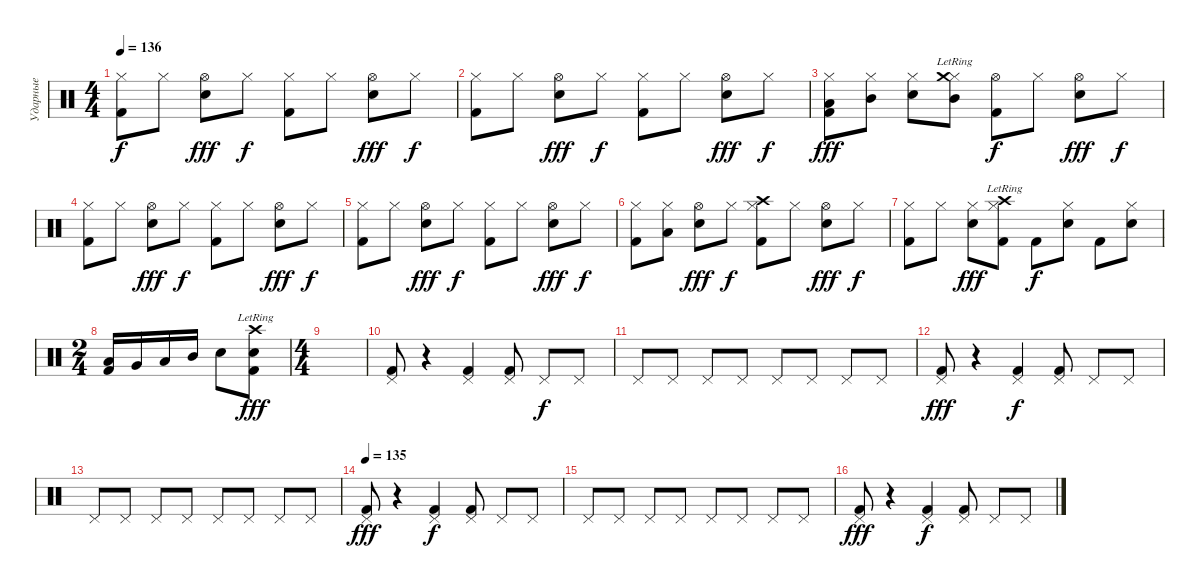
\track ("Ударные" "Ударные") {instrument percussion}
\staff {score}
\articulation defaults
\ts (4 4)
\tempo 136
\clef neutral
\ks c
("Hi-Hat (closed)" "Kick (hit) 2").8{dy f} "Hi-Hat (closed)".8 ("Hi-Hat (open)" "Snare (hit) 2").8{dy fff} "Hi-Hat (closed)".8{dy f} ("Hi-Hat (closed)" "Kick (hit) 2").8 "Hi-Hat (closed)".8 ("Hi-Hat (open)" "Snare (hit) 2").8{dy fff} "Hi-Hat (closed)".8{dy f} |
("Hi-Hat (closed)" "Kick (hit) 2").8 "Hi-Hat (closed)".8 ("Hi-Hat (open)" "Snare (hit) 2").8{dy fff} "Hi-Hat (closed)".8{dy f} ("Hi-Hat (closed)" "Kick (hit) 2").8 "Hi-Hat (closed)".8 ("Hi-Hat (open)" "Snare (hit) 2").8{dy fff} "Hi-Hat (closed)".8{dy f} |
("Hi-Hat (closed)" "Kick (hit) 2" "Low Floor Tom (hit)").8{dy fff} ("Hi-Hat (closed)" "Mid Tom (hit)").8 ("Hi-Hat (closed)" "Snare (hit) 2").8 ("Hi-Hat (closed)" "Mid Tom (hit)" "Crash medium (hit)"{lr}).8 ("Hi-Hat (open)" "Kick (hit) 2").8{dy f} "Hi-Hat (closed)".8 ("Hi-Hat (open)" "Snare (hit) 2").8{dy fff} "Hi-Hat (closed)".8{dy f} |
("Hi-Hat (closed)" "Kick (hit) 2").8 "Hi-Hat (closed)".8 ("Hi-Hat (open)" "Snare (hit) 2").8{dy fff} "Hi-Hat (closed)".8{dy f} ("Hi-Hat (closed)" "Kick (hit) 2").8 "Hi-Hat (closed)".8 ("Hi-Hat (open)" "Snare (hit) 2").8{dy fff} "Hi-Hat (closed)".8{dy f} |
("Hi-Hat (closed)" "Kick (hit) 2").8 "Hi-Hat (closed)".8 ("Hi-Hat (open)" "Snare (hit) 2").8{dy fff} "Hi-Hat (closed)".8{dy f} ("Hi-Hat (closed)" "Kick (hit) 2").8 "Hi-Hat (closed)".8 ("Hi-Hat (open)" "Snare (hit) 2").8{dy fff} "Hi-Hat (closed)".8{dy f} |
("Hi-Hat (closed)" "Kick (hit) 2").8 ("Hi-Hat (closed)" "Low Tom (hit)").8 ("Hi-Hat (open)" "Snare (hit) 2").8{dy fff} "Hi-Hat (closed)".8{dy f} ("Hi-Hat (closed)" "Kick (hit) 2" "Crash high (hit)").8 "Hi-Hat (closed)".8 ("Hi-Hat (open)" "Snare (hit) 2").8{dy fff} "Hi-Hat (closed)".8{dy f} |
("Hi-Hat (closed)" "Kick (hit) 2").8 "Hi-Hat (closed)".8 ("Hi-Hat (closed)" "Snare (hit) 2").8{dy fff} ("Hi-Hat (closed)" "Kick (hit) 2" "Crash high (hit)"{lr}).8 "Kick (hit) 2".8{dy f} ("Hi-Hat (closed)" "Snare (hit) 2").8 "Kick (hit) 2".8 ("Hi-Hat (closed)" "Snare (hit) 2").8 |
\ts (2 4)
("Low Floor Tom (hit)" "Kick (hit) 2").16 "Very Low Tom (hit)".16 "Low Tom (hit)".16 "Mid Tom (hit)".16 "Snare (hit) 2".8 ("Snare (hit) 2" "Crash high (hit)"{lr} "Kick (hit) 2").8{dy fff} |
\ts (4 4)
|
("Pedal Hi-Hat (hit)" "Kick (hit) 2").8 r.4 ("Pedal Hi-Hat (hit)" "Kick (hit) 2").4 ("Pedal Hi-Hat (hit)" "Kick (hit) 2").8 "Pedal Hi-Hat (hit)".8{dy f} "Pedal Hi-Hat (hit)".8 |
"Pedal Hi-Hat (hit)".8 "Pedal Hi-Hat (hit)".8 "Pedal Hi-Hat (hit)".8 "Pedal Hi-Hat (hit)".8 "Pedal Hi-Hat (hit)".8 "Pedal Hi-Hat (hit)".8 "Pedal Hi-Hat (hit)".8 "Pedal Hi-Hat (hit)".8 |
("Pedal Hi-Hat (hit)" "Kick (hit) 2").8{dy fff} r.4 ("Pedal Hi-Hat (hit)" "Kick (hit) 2").4{dy f} ("Pedal Hi-Hat (hit)" "Kick (hit) 2").8 "Pedal Hi-Hat (hit)".8 "Pedal Hi-Hat (hit)".8 |
"Pedal Hi-Hat (hit)".8 "Pedal Hi-Hat (hit)".8 "Pedal Hi-Hat (hit)".8 "Pedal Hi-Hat (hit)".8 "Pedal Hi-Hat (hit)".8 "Pedal Hi-Hat (hit)".8 "Pedal Hi-Hat (hit)".8 "Pedal Hi-Hat (hit)".8 |
\tempo 135
("Pedal Hi-Hat (hit)" "Kick (hit) 2").8{dy fff} r.4 ("Pedal Hi-Hat (hit)" "Kick (hit) 2").4{dy f} ("Pedal Hi-Hat (hit)" "Kick (hit) 2").8 "Pedal Hi-Hat (hit)".8 "Pedal Hi-Hat (hit)".8 |
"Pedal Hi-Hat (hit)".8 "Pedal Hi-Hat (hit)".8 "Pedal Hi-Hat (hit)".8 "Pedal Hi-Hat (hit)".8 "Pedal Hi-Hat (hit)".8 "Pedal Hi-Hat (hit)".8 "Pedal Hi-Hat (hit)".8 "Pedal Hi-Hat (hit)".8 |
("Pedal Hi-Hat (hit)" "Kick (hit) 2").8{dy fff} r.4 ("Pedal Hi-Hat (hit)" "Kick (hit) 2").4{dy f} ("Pedal Hi-Hat (hit)" "Kick (hit) 2").8 "Pedal Hi-Hat (hit)".8 "Pedal Hi-Hat (hit)".8
